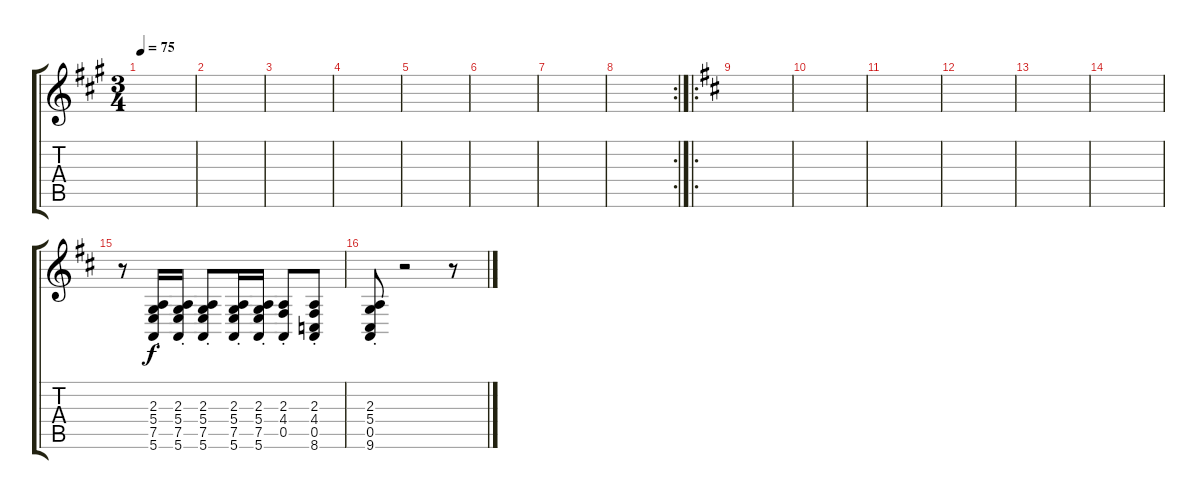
\track "" {instrument acousticgrandpiano}
\staff {score tabs}
\tuning (E4 B3 G3 D3 A2 E2) {hide}
\ts (3 4)
\tempo 75
\clef g2
\ks a
|
|
|
|
|
|
|
\rc 2
|
\ro
\ks d
|
|
|
|
|
|
r.8 (2.3{st} 5.4{st} 7.5{st} 5.6{st}).16 (2.3{st} 5.4{st} 7.5{st} 5.6{st}).16 (2.3{st} 5.4{st} 7.5{st} 5.6{st}).8 (2.3{st} 5.4{st} 7.5{st} 5.6{st}).16 (2.3{st} 5.4{st} 7.5{st} 5.6{st}).16 (2.3{st} 4.4{st} 0.5{st}).8 (2.3{st} 4.4{st} 0.5{st} 8.6{st}).8 |
(2.3 5.4 0.5 9.6{st}).8 r.2 r.8
